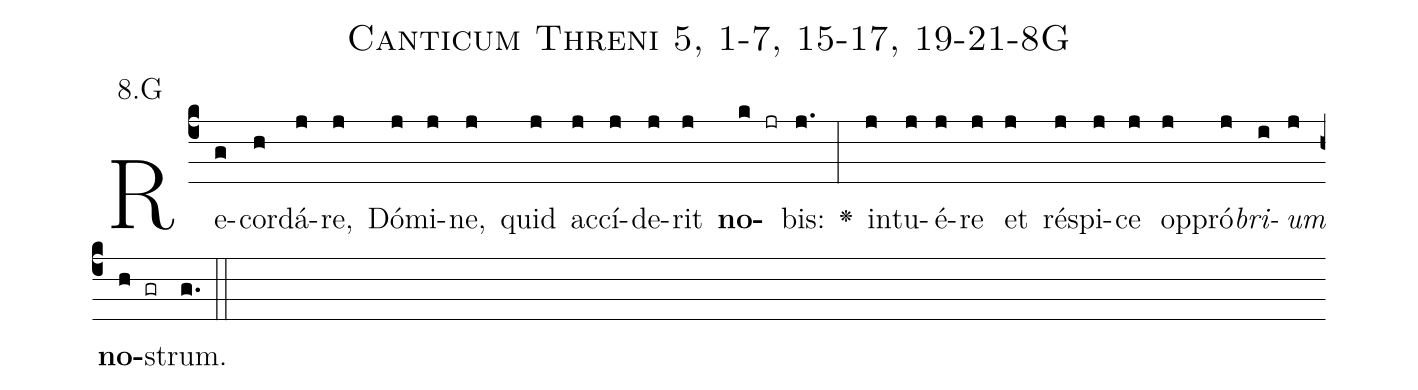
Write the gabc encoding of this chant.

name: Canticum Threni 5, 1-7, 15-17, 19-21-8G;
annotation: 8.G;
%%
(c4)Re(g)cor(h)dá(j)re,(j) Dó(j)mi(j)ne,(j) quid(j) ac(j)cí(j)de(j)rit(j) <b>no</b>(k jr)bis:(j.) <v>\greheightstar</v>(:) in(j)tu(j)é(j)re(j) et(j) ré(j)spi(j)ce(j) op(j)pró(j)<i>bri</i>(i)<i>um</i>(j) <b>no</b>(h gr)strum.(g.) (::)


%E(j) u(j) o(i) u(j) a(h) e.(g.) (::)
